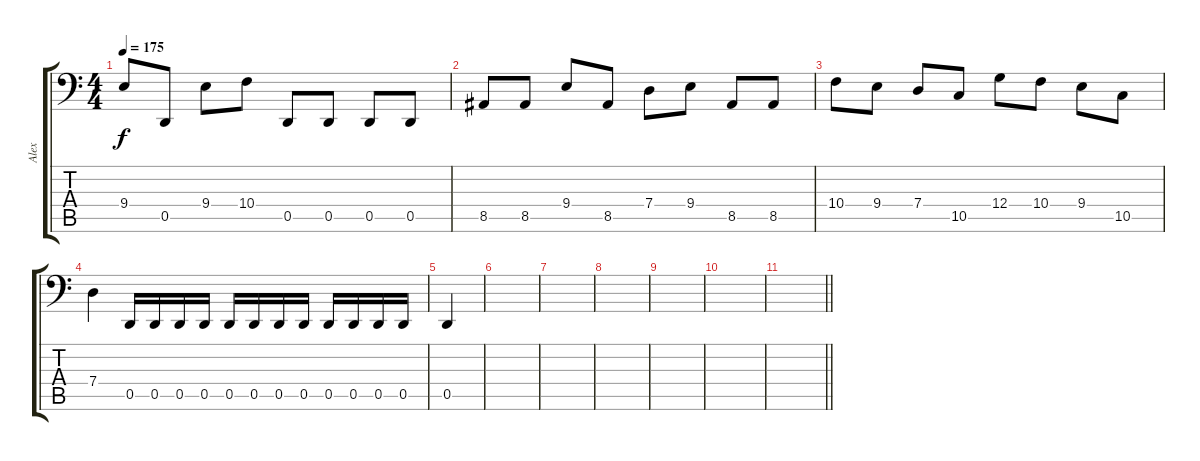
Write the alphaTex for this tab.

\track ("Alex" "Alex") {instrument electricbassfinger}
\staff {score tabs}
\tuning (Bb2 F2 C2 G1 D1 A0) {hide}
\ts (4 4)
\tempo 175
\clef f4
\ks c
9.4.8{dy f} 0.5.8 9.4.8 10.4.8 0.5.8 0.5.8 0.5.8 0.5.8 |
8.5.8 8.5.8 9.4.8 8.5.8 7.4.8 9.4.8 8.5.8 8.5.8 |
10.4.8 9.4.8 7.4.8 10.5.8 12.4.8 10.4.8 9.4.8 10.5.8 |
7.4.4 0.5.16 0.5.16 0.5.16 0.5.16 0.5.16 0.5.16 0.5.16 0.5.16 0.5.16 0.5.16 0.5.16 0.5.16 |
0.5.4 |
|
|
|
|
|
\barLineRight lightlight
